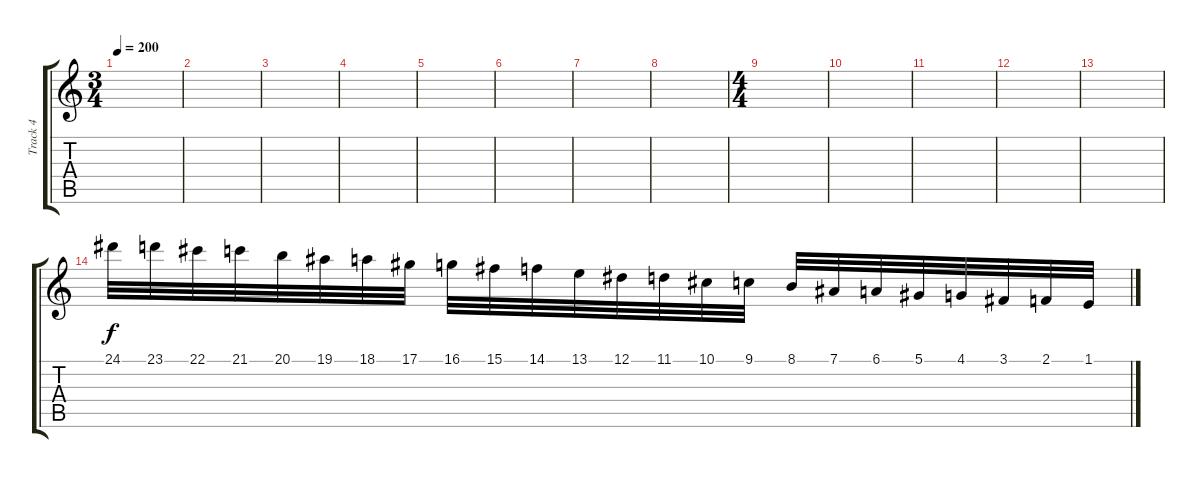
\track ("Track 4" "Track 4") {instrument guitarfretnoise}
\staff {score tabs}
\tuning (Eb4 Bb3 Gb3 Db3 Ab2 Db2) {hide}
\ts (3 4)
\tempo 200
\clef g2
\ks c
|
|
|
|
|
|
|
|
\ts (4 4)
|
|
|
|
|
24.1.32 23.1.32 22.1.32 21.1.32 20.1.32 19.1.32 18.1.32 17.1.32 16.1.32 15.1.32 14.1.32 13.1.32 12.1.32 11.1.32 10.1.32 9.1.32 8.1.32 7.1.32 6.1.32 5.1.32 4.1.32 3.1.32 2.1.32 1.1.32
